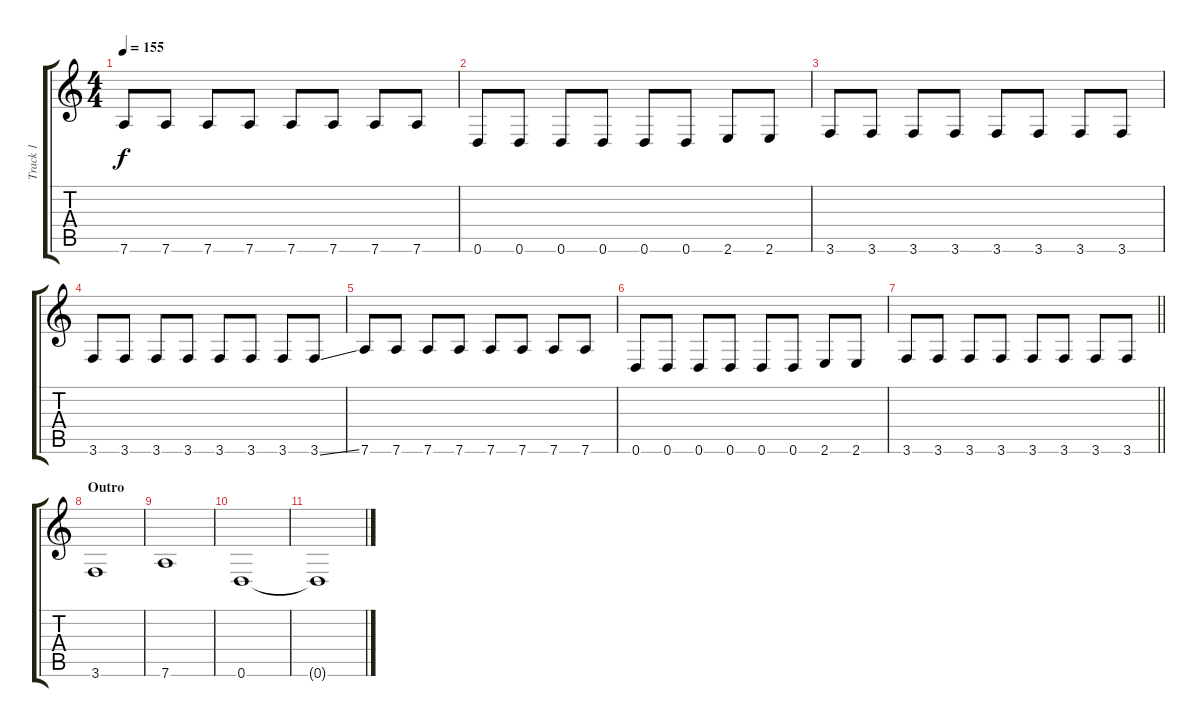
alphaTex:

\track ("Track 1" "Track 1") {instrument electricguitarjazz}
\staff {score tabs}
\tuning (D4 B3 G3 D3 A2 D2) {hide}
\ts (4 4)
\tempo 155
\clef g2
\ks c
7.6.8{dy f} 7.6.8 7.6.8 7.6.8 7.6.8 7.6.8 7.6.8 7.6.8 |
0.6.8 0.6.8 0.6.8 0.6.8 0.6.8 0.6.8 2.6.8 2.6.8 |
3.6.8 3.6.8 3.6.8 3.6.8 3.6.8 3.6.8 3.6.8 3.6.8 |
3.6.8 3.6.8 3.6.8 3.6.8 3.6.8 3.6.8 3.6.8 3.6{ss}.8 |
7.6.8 7.6.8 7.6.8 7.6.8 7.6.8 7.6.8 7.6.8 7.6.8 |
0.6.8 0.6.8 0.6.8 0.6.8 0.6.8 0.6.8 2.6.8 2.6.8 |
\barLineRight lightlight
3.6.8 3.6.8 3.6.8 3.6.8 3.6.8 3.6.8 3.6.8 3.6.8 |
\section ("" "Outro")
3.6.1 |
7.6.1 |
0.6.1 |
0.6{t}.1
